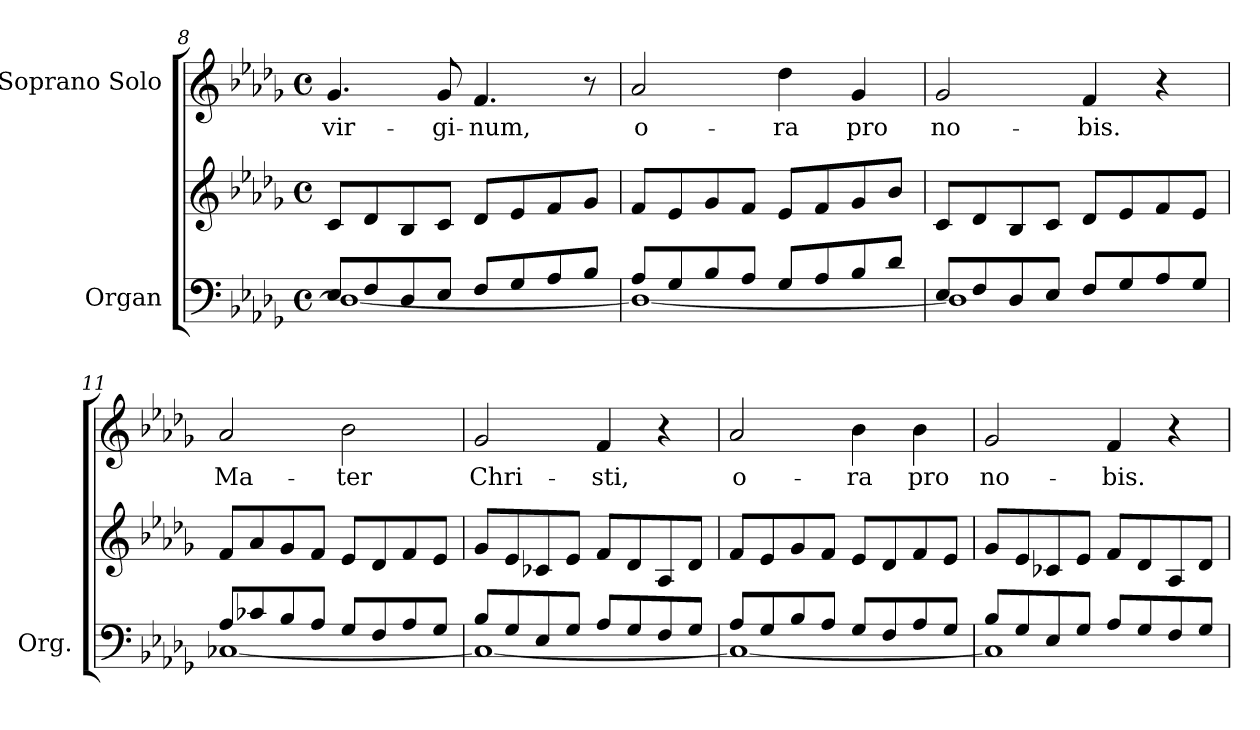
**kern	**kern	**kern	**text
*part2	*part2	*part1	*part1
*staff3	*staff2	*staff1	*staff1
*I"Organ	*	*I"Soprano Solo	*
*I'Org.	*	*	*
*clefF4	*clefG2	*clefG2	*
*k[b-e-a-d-g-]	*k[b-e-a-d-g-]	*k[b-e-a-d-g-]	*
*D-:	*D-:	*D-:	*
*M4/4	*M4/4	*M4/4	*
*met(c)	*met(c)	*met(c)	*
=8	=8	=8	=8
*^	*	*	*
!	!	!	!	!LO:LY:b:color=#000000
8E-i/L	1D-i_	8ci/L	4.g-i/	vir-
8Fi/	.	8d-i/	.	.
8D-i/	.	8B-i/	.	.
!	!	!	!	!LO:LY:b:color=#000000
8E-i/J	.	8ci/J	8g-i/	-gi-
!	!	!	!	!LO:LY:b:color=#000000
8Fi/L	.	8d-i/L	4.fi/	-num,
8G-i/	.	8e-i/	.	.
8A-i/	.	8fi/	.	.
8B-i/J	.	8g-i/J	8r	.
!!LO:LB:g=z
=9	=9	=9	=9	=9
!	!	!	!	!LO:LY:b:color=#000000
8A-i/L	1D-i_	8fi/L	2a-i/	o-
8G-i/	.	8e-i/	.	.
8B-i/	.	8g-i/	.	.
8A-i/J	.	8fi/J	.	.
!	!	!	!	!LO:LY:b:color=#000000
8G-i/L	.	8e-i/L	4dd-i\	-ra
8A-i/	.	8fi/	.	.
!	!	!	!	!LO:LY:b:color=#000000
8B-i/	.	8g-i/	4g-i/	pro
8d-i/J	.	8b-i/J	.	.
=10	=10	=10	=10	=10
!	!	!	!	!LO:LY:b:color=#000000
8E-i/L	1D-i]	8ci/L	2g-i/	no-
8Fi/	.	8d-i/	.	.
8D-i/	.	8B-i/	.	.
8E-i/J	.	8ci/J	.	.
!	!	!	!	!LO:LY:b:color=#000000
8Fi/L	.	8d-i/L	4fi/	-bis.
8G-i/	.	8e-i/	.	.
8A-i/	.	8fi/	4r	.
8G-i/J	.	8e-i/J	.	.
=11	=11	=11	=11	=11
!	!	!	!	!LO:LY:b:color=#000000
8A-i/L	[1C-Xi	8fi/L	2a-i/	Ma-
8c-Xi/	.	8a-i/	.	.
8B-i/	.	8g-i/	.	.
8A-i/J	.	8fi/J	.	.
!	!	!	!	!LO:LY:b:color=#000000
8G-i/L	.	8e-i/L	2b-i\	-ter
8Fi/	.	8d-i/	.	.
8A-i/	.	8fi/	.	.
8G-i/J	.	8e-i/J	.	.
=12	=12	=12	=12	=12
!	!	!	!	!LO:LY:b:color=#000000
8B-i/L	1C-i_	8g-i/L	2g-i/	Chri-
8G-i/	.	8e-i/	.	.
8E-i/	.	8c-Xi/	.	.
8G-i/J	.	8e-i/J	.	.
!	!	!	!	!LO:LY:b:color=#000000
8A-i/L	.	8fi/L	4fi/	-sti,
8G-i/	.	8d-i/	.	.
8Fi/	.	8A-i/	4r	.
8G-i/J	.	8d-i/J	.	.
=13	=13	=13	=13	=13
!	!	!	!	!LO:LY:b:color=#000000
8A-i/L	1C-i_	8fi/L	2a-i/	o-
8G-i/	.	8e-i/	.	.
8B-i/	.	8g-i/	.	.
8A-i/J	.	8fi/J	.	.
!	!	!	!	!LO:LY:b:color=#000000
8G-i/L	.	8e-i/L	4b-i\	-ra
8Fi/	.	8d-i/	.	.
!	!	!	!	!LO:LY:b:color=#000000
8A-i/	.	8fi/	4b-i\	pro
8G-i/J	.	8e-i/J	.	.
!!LO:LB:g=z
=14	=14	=14	=14	=14
!	!	!	!	!LO:LY:b:color=#000000
8B-i/L	1C-i]	8g-i/L	2g-i/	no-
8G-i/	.	8e-i/	.	.
8E-i/	.	8c-Xi/	.	.
8G-i/J	.	8e-i/J	.	.
!	!	!	!	!LO:LY:b:color=#000000
8A-i/L	.	8fi/L	4fi/	-bis.
8G-i/	.	8d-i/	.	.
8Fi/	.	8A-i/	4r	.
8G-i/J	.	8d-i/J	.	.
*v	*v	*	*	*
=	=	=	=
*-	*-	*-	*-
